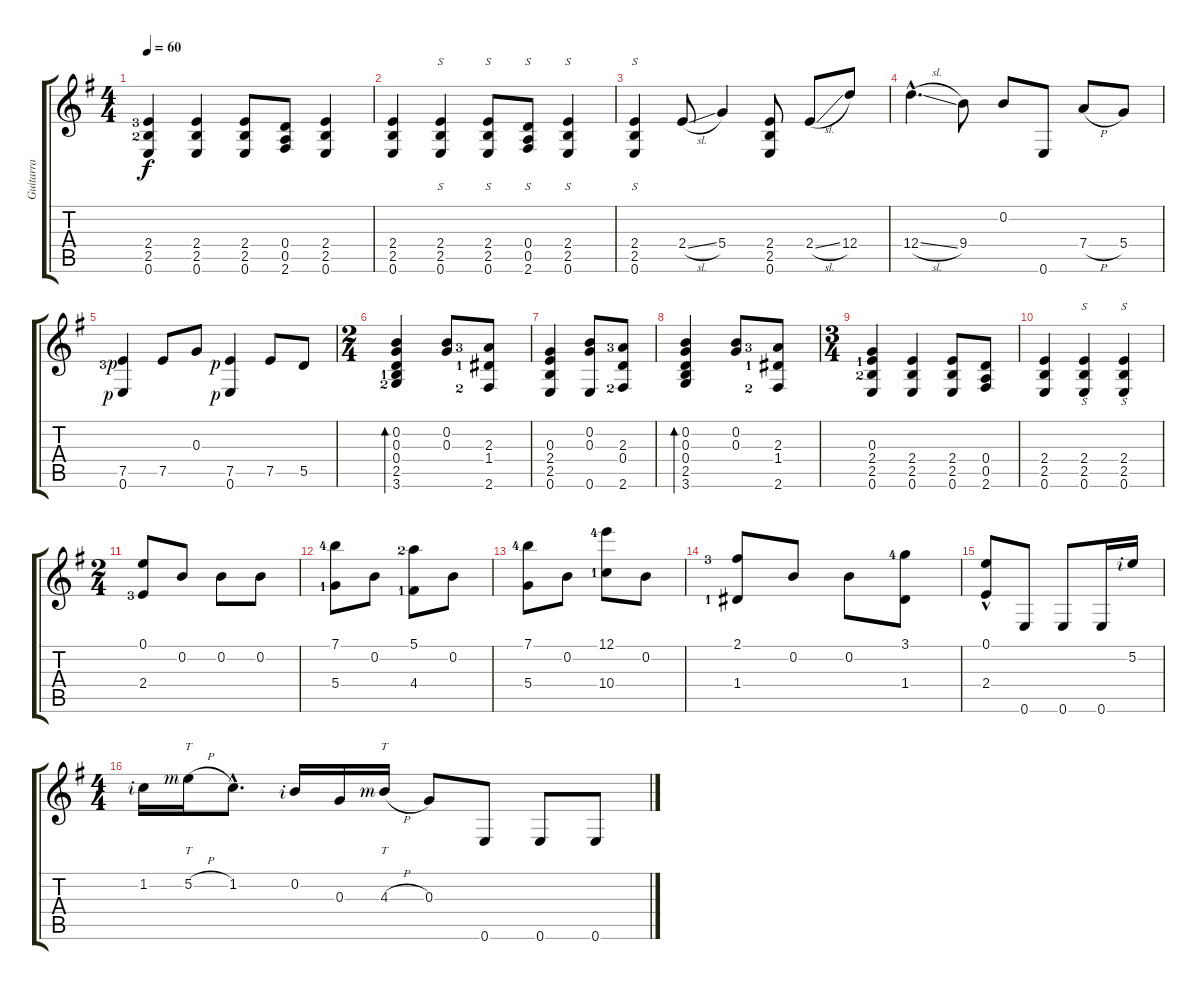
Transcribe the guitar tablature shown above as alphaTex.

\track ("Guitarra" "Guitarra") {instrument acousticguitarnylon}
\staff {score tabs}
\tuning (E4 B3 G3 D3 A2 E2) {hide}
\ts (4 4)
\tempo 60
\clef g2
\ks g
(2.4{lf 4} 2.5{lf 3} 0.6).4{dy f instrument acousticguitarnylon} (2.4 2.5 0.6).4 (2.4 2.5 0.6).8 (0.4 0.5 2.6).8 (2.4 2.5 0.6).4 |
(2.4 2.5 0.6).4 (2.4 2.5 0.6).4{s} (2.4 2.5 0.6).8{s} (0.4 0.5 2.6).8{s} (2.4 2.5 0.6).4{s} |
(2.4 2.5 0.6).4{s} 2.4{sl}.8 5.4.4 (2.4 2.5 0.6).8 2.4{sl}.8 12.4.8 |
12.4{sl hac}.4{d} 9.4.8 0.2.8 0.6.8 7.4{h}.8 5.4.8 |
(7.5{lf 4 rf 1} 0.6{rf 1}).4 7.5.8 0.3.8 (7.5{rf 1} 0.6{rf 1}).4 7.5.8 5.5.8 |
\ts (2 4)
(0.2 0.3 0.4 2.5{lf 2} 3.6{lf 3}).4{bd 60} (0.2 0.3).8 (2.3{lf 4} 1.4{lf 2} 2.6{lf 3}).8 |
(0.3 2.4 2.5 0.6).4 (0.2 0.3 0.6).8 (2.3{lf 4} 0.4 2.6{lf 3}).8 |
(0.2 0.3 0.4 2.5 3.6).4{bd 60} (0.2 0.3).8 (2.3{lf 4} 1.4{lf 2} 2.6{lf 3}).8 |
\ts (3 4)
(0.3 2.4{lf 2} 2.5{lf 3} 0.6).4 (2.4 2.5 0.6).4 (2.4 2.5 0.6).8 (0.4 0.5 2.6).8 |
(2.4 2.5 0.6).4 (2.4 2.5 0.6).4{s} (2.4 2.5 0.6).4{s} |
\ts (2 4)
(0.1 2.4{lf 4}).8 0.2.8 0.2.8 0.2.8 |
(7.1{lf 5} 5.4{lf 2}).8 0.2.8 (5.1{lf 3} 4.4{lf 2}).8 0.2.8 |
(7.1{lf 5} 5.4).8 0.2.8 (12.1{lf 5} 10.4{lf 2}).8 0.2.8 |
(2.1{lf 4} 1.4{lf 2}).8 0.2.8 0.2.8 (3.1{lf 5} 1.4).8 |
(0.1{hac} 2.4).8 0.6.8 0.6.8 0.6.16 5.2{rf 2}.16 |
\ts (4 4)
1.2{rf 2}.16 5.2{h rf 3}.16{tt} 1.2{hac}.8{d} 0.2{rf 2}.16 0.3.16 4.3{h rf 3}.16{tt} 0.3.8 0.6.8 0.6.8 0.6.8
